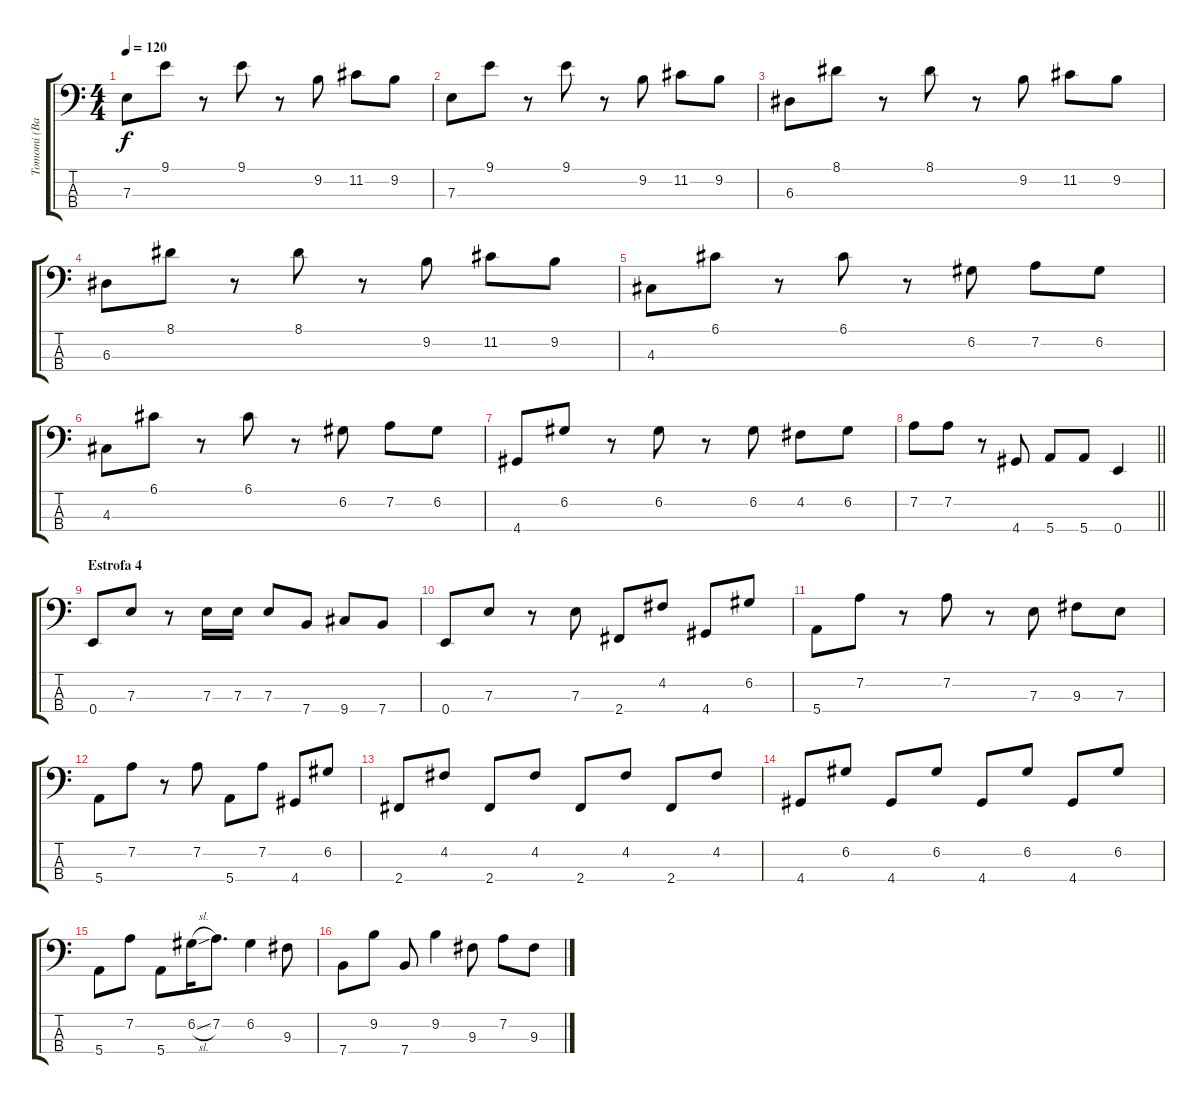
\track ("Tomomi (Bass)" "Tomomi (Ba") {instrument electricbassfinger}
\staff {score tabs}
\tuning (G2 D2 A1 E1) {hide}
\ts (4 4)
\tempo 120
\clef f4
\ks c
7.3.8{dy f} 9.1.8 r.8 9.1.8 r.8 9.2.8 11.2.8 9.2.8 |
7.3.8 9.1.8 r.8 9.1.8 r.8 9.2.8 11.2.8 9.2.8 |
6.3.8 8.1.8 r.8 8.1.8 r.8 9.2.8 11.2.8 9.2.8 |
6.3.8 8.1.8 r.8 8.1.8 r.8 9.2.8 11.2.8 9.2.8 |
4.3.8 6.1.8 r.8 6.1.8 r.8 6.2.8 7.2.8 6.2.8 |
4.3.8 6.1.8 r.8 6.1.8 r.8 6.2.8 7.2.8 6.2.8 |
4.4.8 6.2.8 r.8 6.2.8 r.8 6.2.8 4.2.8 6.2.8 |
\barLineRight lightlight
7.2.8 7.2.8 r.8 4.4.8 5.4.8 5.4.8 0.4.4 |
\section ("" "Estrofa 4")
0.4.8 7.3.8 r.8 7.3.16 7.3.16 7.3.8 7.4.8 9.4.8 7.4.8 |
0.4.8 7.3.8 r.8 7.3.8 2.4.8 4.2.8 4.4.8 6.2.8 |
5.4.8 7.2.8 r.8 7.2.8 r.8 7.3.8 9.3.8 7.3.8 |
5.4.8 7.2.8 r.8 7.2.8 5.4.8 7.2.8 4.4.8 6.2.8 |
2.4.8 4.2.8 2.4.8 4.2.8 2.4.8 4.2.8 2.4.8 4.2.8 |
4.4.8 6.2.8 4.4.8 6.2.8 4.4.8 6.2.8 4.4.8 6.2.8 |
5.4.8 7.2.8 5.4.8 6.2{sl}.16 7.2.8{d} 6.2.4 9.3.8 |
7.4.8 9.2.8 7.4.8 9.2.4 9.3.8 7.2.8 9.3.8
